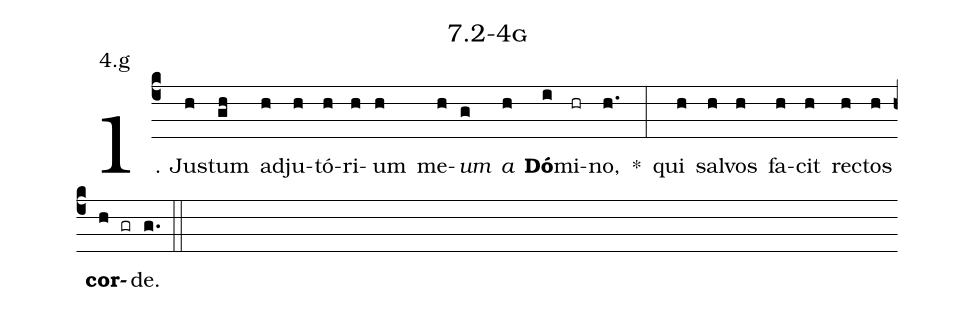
name: 7.2-4g;
annotation: 4.g;
%%
(c4)1. Jus(h)tum(gh) ad(h)ju(h)tó(h)ri(h)um(h) me(h)<i>um</i>(g) <i>a</i>(h) <b>Dó</b>(i)mi(hr)no,(h.) *(:) qui(h) sal(h)vos(h) fa(h)cit(h) rec(h)tos(h) <b>cor</b>(h gr)de.(g.) (::)
